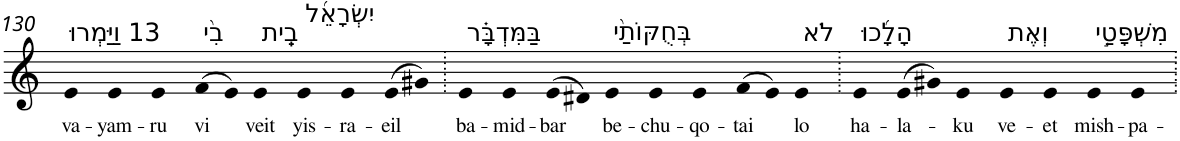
**kern	**text
*part1	*part1
*staff1	*staff1
*I"Piano	*
*I'Pno	*
!!LO:PB:g=z
*clefG2	*
*k[]	*
=130	=130
!LO:TX:a:t=13 וַיַּמְרוּ	!
!	!LO:LY:b
4e	va-
!	!LO:LY:b
4e	-yam-
!	!LO:LY:b
4e	-ru
!LO:TX:a:t=בִ֨י	!
!	!LO:LY:b
(>8f	vi
8e)	.
!LO:TX:a:t=בֵֽית	!
!	!LO:LY:b
4e	veit
!LO:TX:a:t=יִשְׂרָאֵ֜ל	!
!	!LO:LY:b
4e	yis-
!	!LO:LY:b
4e	-ra-
!	!LO:LY:b
(>8e	-eil
8g#X)	.
=131.	=131.
!LO:TX:a:t=בַּמִּדְבָּ֗ר	!
!	!LO:LY:b
4e	ba-
!	!LO:LY:b
4e	-mid-
!	!LO:LY:b
(>8e	-bar
8d#X)	.
!LO:TX:a:t=בְּחֻקּוֹתַ֨י	!
!	!LO:LY:b
4e	be-
!	!LO:LY:b
4e	-chu-
!	!LO:LY:b
4e	-qo-
!	!LO:LY:b
(>8f	-tai
8e)	.
!LO:TX:a:t=לֹא	!
!	!LO:LY:b
4e	lo
=132.	=132.
!LO:TX:a:t=הָלָ֜כוּ	!
!	!LO:LY:b
4e	ha-
!	!LO:LY:b
(>8e	-la-
8g#X)	.
!	!LO:LY:b
4e	-ku
!LO:TX:a:t=וְאֶת	!
!	!LO:LY:b
4e	ve-
!	!LO:LY:b
4e	-et
!LO:TX:a:t=מִשְׁפָּטַ֣י	!
!	!LO:LY:b
4e	mish-
!	!LO:LY:b
4e	-pa-
=.	=.
*-	*-
